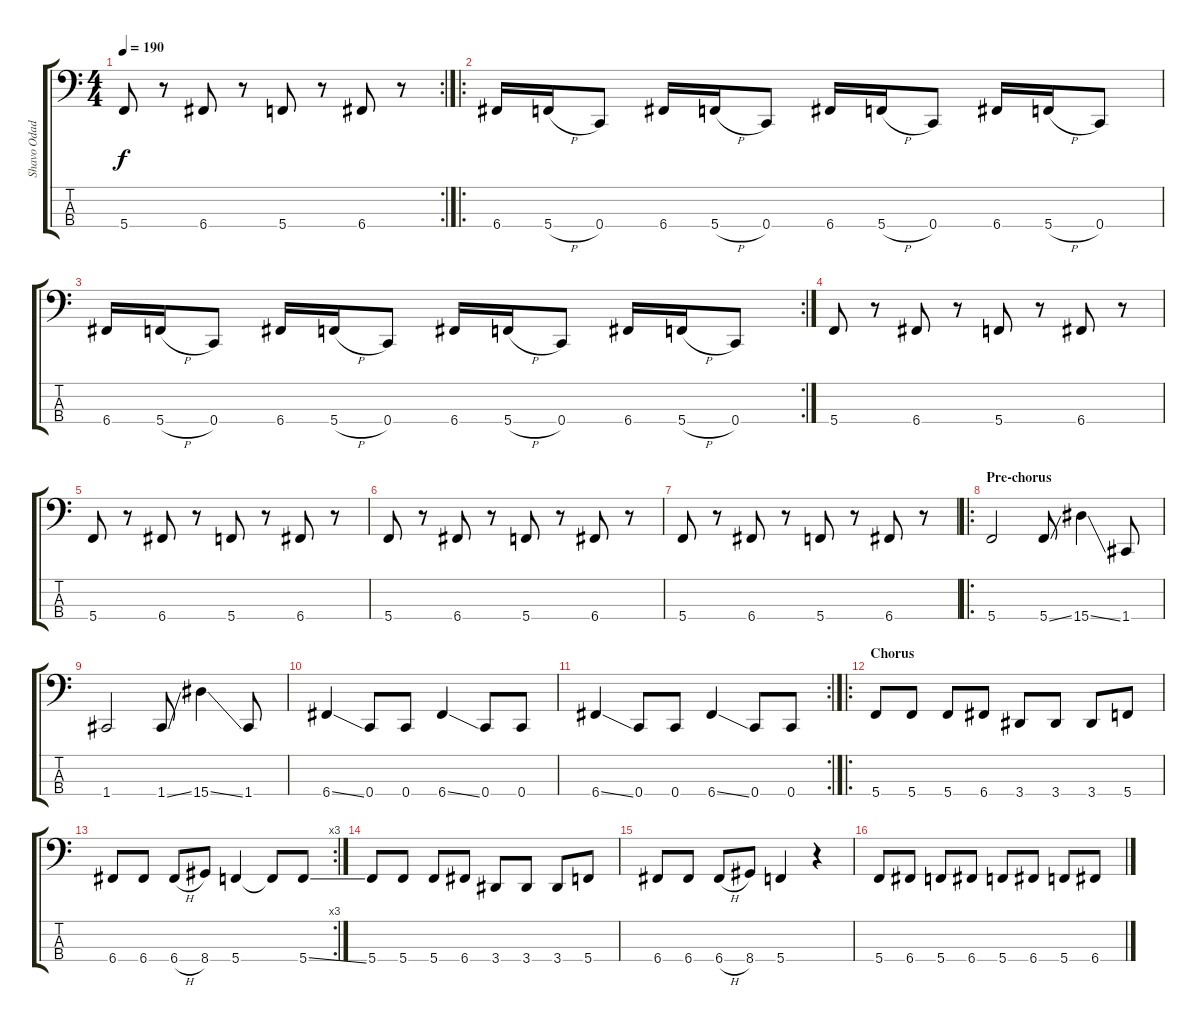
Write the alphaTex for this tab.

\track ("Shavo Odadjian" "Shavo Odad") {instrument electricbassfinger}
\staff {score tabs}
\tuning (F2 C2 G1 C1) {hide}
\rc 2
\ts (4 4)
\tempo 190
\clef f4
\ks c
5.4.8{dy f} r.8 6.4.8 r.8 5.4.8 r.8 6.4.8 r.8 |
\ro
6.4.16 5.4{h}.16 0.4.8 6.4.16 5.4{h}.16 0.4.8 6.4.16 5.4{h}.16 0.4.8 6.4.16 5.4{h}.16 0.4.8 |
\rc 2
6.4.16 5.4{h}.16 0.4.8 6.4.16 5.4{h}.16 0.4.8 6.4.16 5.4{h}.16 0.4.8 6.4.16 5.4{h}.16 0.4.8 |
5.4.8 r.8 6.4.8 r.8 5.4.8 r.8 6.4.8 r.8 |
5.4.8 r.8 6.4.8 r.8 5.4.8 r.8 6.4.8 r.8 |
5.4.8 r.8 6.4.8 r.8 5.4.8 r.8 6.4.8 r.8 |
5.4.8 r.8 6.4.8 r.8 5.4.8 r.8 6.4.8 r.8 |
\ro
\section ("" "Pre-chorus")
5.4.2 5.4{ss}.8 15.4{ss}.4 1.4.8 |
1.4.2 1.4{ss}.8 15.4{ss}.4 1.4.8 |
6.4{ss}.4 0.4.8 0.4.8 6.4{ss}.4 0.4.8 0.4.8 |
\rc 2
6.4{ss}.4 0.4.8 0.4.8 6.4{ss}.4 0.4.8 0.4.8 |
\ro
\section ("" "Chorus")
5.4.8 5.4.8 5.4.8 6.4.8 3.4.8 3.4.8 3.4.8 5.4.8 |
\rc 3
6.4.8 6.4.8 6.4{h}.8 8.4.8 5.4.4 5.4{t}.8 5.4{ss}.8 |
5.4.8 5.4.8 5.4.8 6.4.8 3.4.8 3.4.8 3.4.8 5.4.8 |
6.4.8 6.4.8 6.4{h}.8 8.4.8 5.4.4 r.4 |
5.4.8 6.4.8 5.4.8 6.4.8 5.4.8 6.4.8 5.4.8 6.4.8
